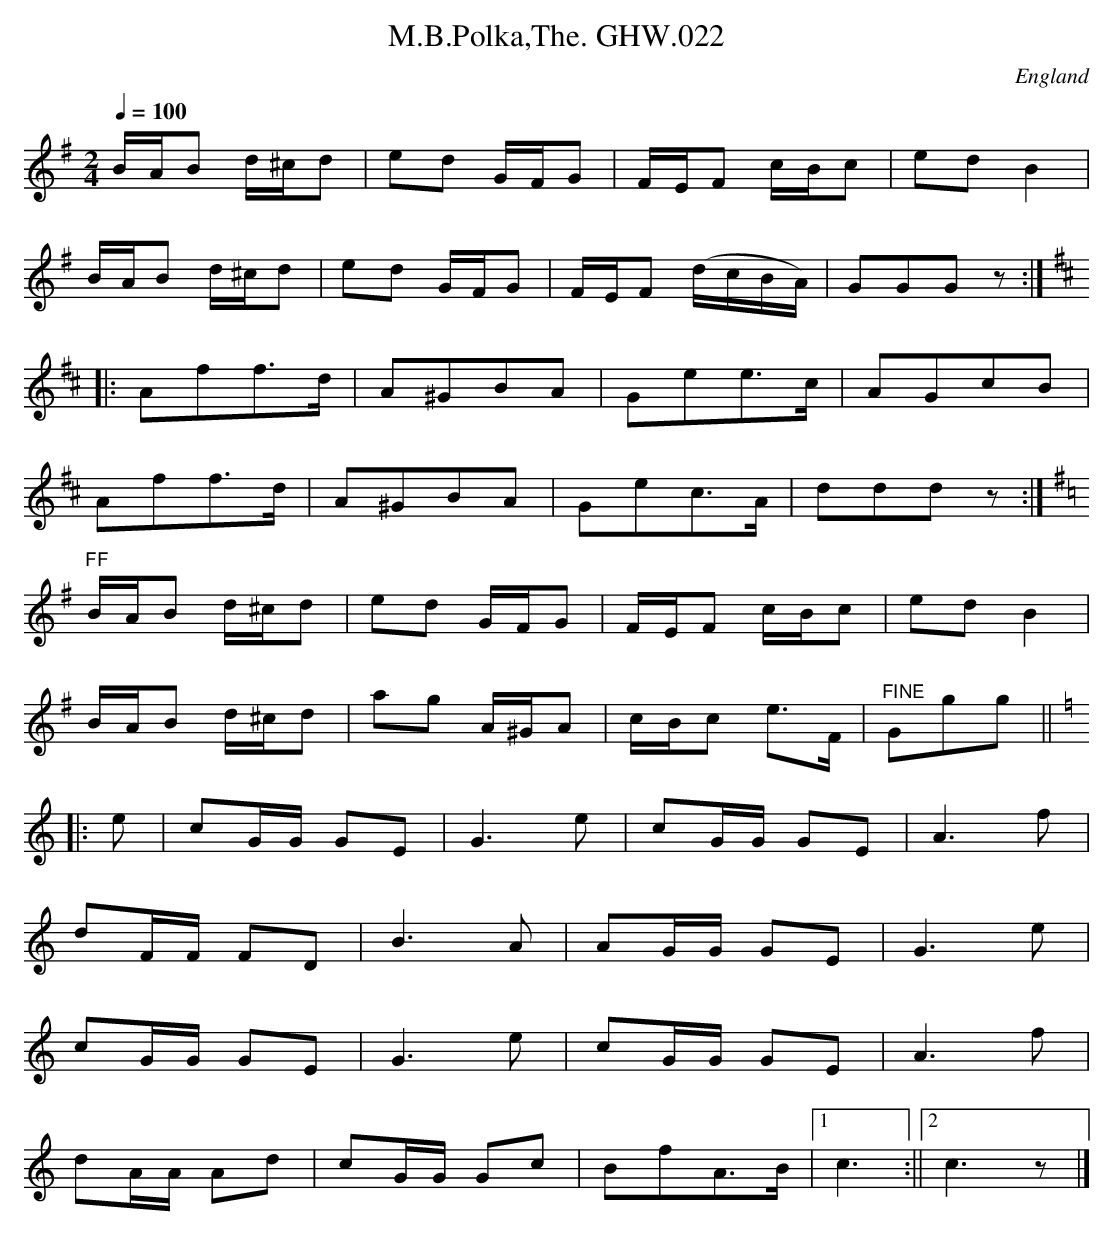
X:1
T:M.B.Polka,The. GHW.022
M:2/4
L:1/8
Q:1/4=100
O:England
K:G
B/A/B d/^c/d|ed G/F/G| F/E/F c/B/c|ed B2|!
B/A/B d/^c/d|ed G/F/G| F/E/F (d/c/B/A/)|GGG z:|!
K:D
|:Aff>d|A^GBA|Gee>c|AGcB|!
Aff>d|A^GBA|Gec>A|ddd z:|!
K:G
"^FF"B/A/B d/^c/d|ed G/F/G| F/E/F c/B/c|ed B2|!
B/A/B d/^c/d|ag A/^G/A|c/B/c e>F|"^FINE"Ggg||!
K:C
|:e|cG/G/ GE|G3 e|cG/G/ GE|A3 f|!
dF/F/ FD|B3A|AG/G/ GE|G3e|!
cG/G/ GE|G3 e|cG/G/ GE|A3 f|!
dA/A/ Ad|cG/G/ Gc|BfA>B|1c3:||2c3 z|]
